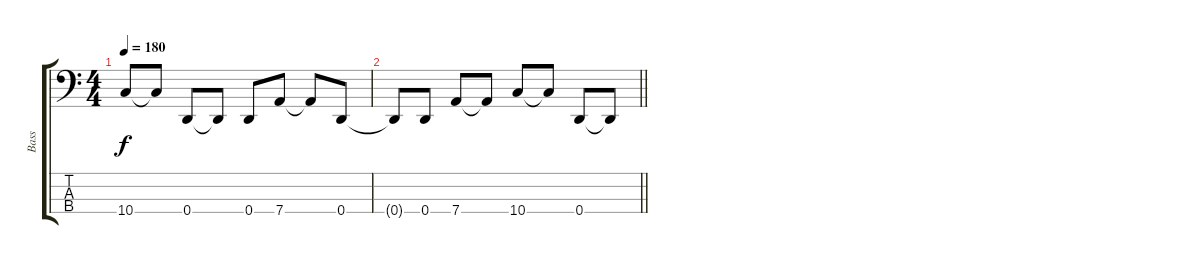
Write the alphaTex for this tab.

\track ("Bass" "Bass") {instrument electricbasspick}
\staff {score tabs}
\tuning (G2 D2 A1 D1) {hide}
\ts (4 4)
\tempo 180
\clef f4
\ks c
10.4.8{dy f} 10.4{t}.8 0.4.8 0.4{t}.8 0.4.8 7.4.8 7.4{t}.8 0.4.8 |
\barLineRight lightlight
0.4{t}.8 0.4.8 7.4.8 7.4{t}.8 10.4.8 10.4{t}.8 0.4.8 0.4{t}.8
